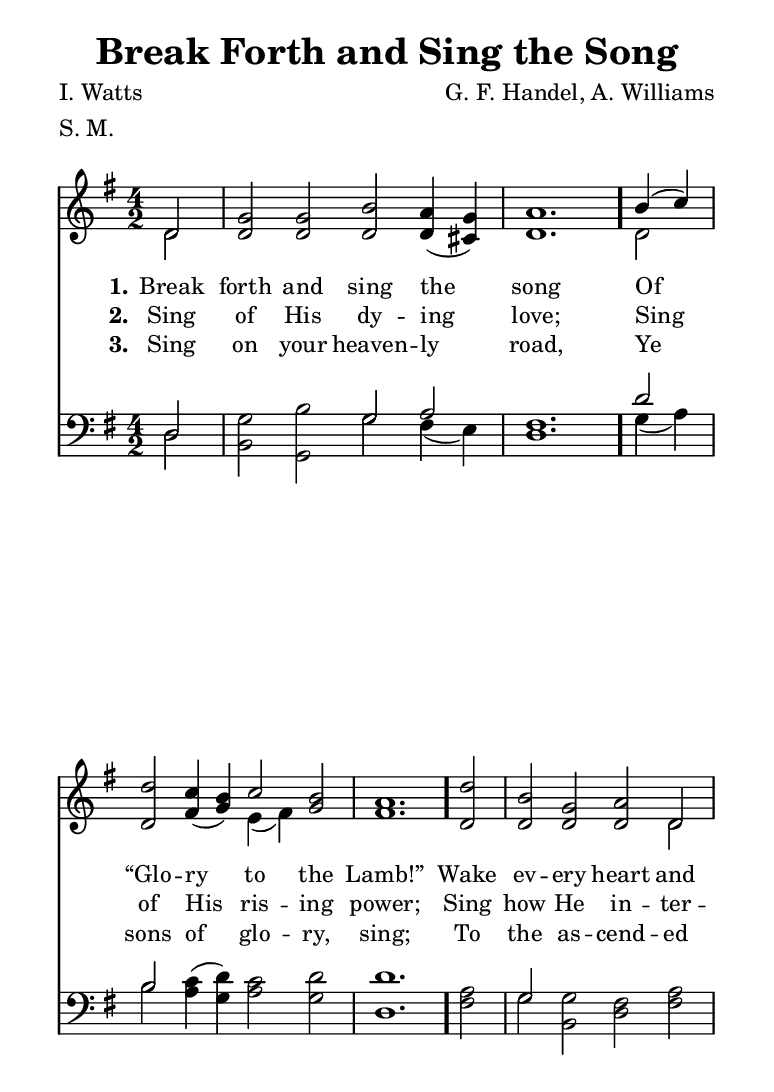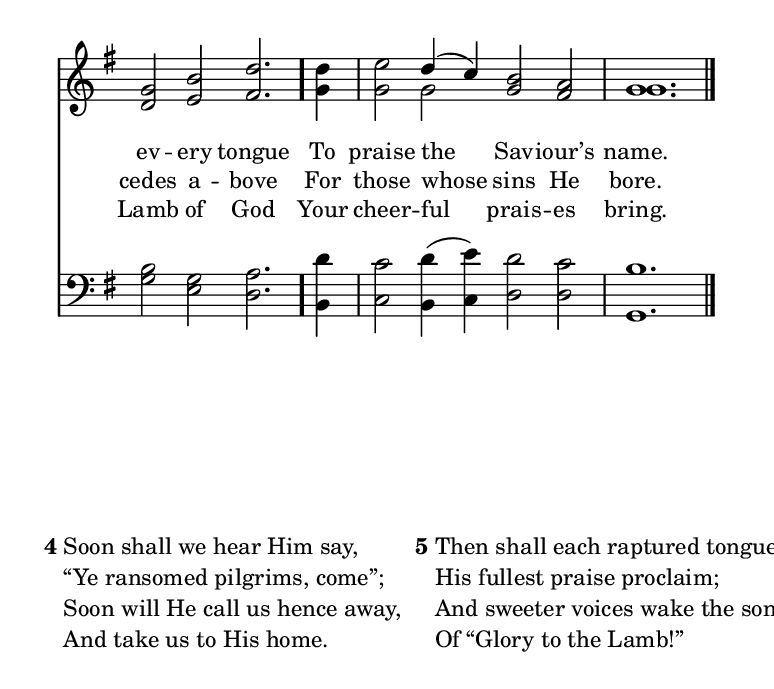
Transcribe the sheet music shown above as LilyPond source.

\include "common/global.ily"
\paper {
  \include "common/paper.ily"
  ragged-last-bottom = ##t
  systems-per-page = ##f
  % shrink space before markup verses to fit next hymn on same page
  score-markup-spacing.padding = #2
  score-markup-spacing.basic-distance = #2
}

\header{
  hymnnumber = "150"
  title = "Break Forth and Sing the Song"
  tunename = "St. Thomas"
  meter = "S. M."
  poet = "I. Watts"
  composer = "G. F. Handel, A. Williams" % http://hymnary.org/tune/st_thomas_williams
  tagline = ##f
}

global = {
  \include "common/overrides.ily"
  \override Staff.TimeSignature.style = #'numbered
  \time 4/2
  \override Score.MetronomeMark.transparent = ##t % hide all fermata changes too
  \tempo 2=80
  \key g \major
  \partial 2
  \autoBeamOff
}

notesSoprano = {
\global
\relative c' {

  d2 | g g b a4( g) | a1.
  b4( c) | d2 c4( b) c2 b | a1.
  d2 | b g a d, | g b d2.
  d4 | e2 d4( c) b2 a | g1.

  \bar "|."

}
}

notesAlto = {
\global
\relative e' {

  d2 | d d d d4( cis) | d1.
  d2 | d fis4( g) e( fis) g2 | fis1.
  d2 | d d d d | d e fis2.
  g4 | g2 g g fis | g1.

}
}

notesTenor = {
\global
\relative a, {

  d2 | g b g a | fis1.
  d'2 | b c4( d) c2 d | d1.
  a2 | g g fis a | b g a2.
  d4 | c2 d4( e) d2 c | b1.

}
}

notesBass = {
\global
\relative f {

  d2 | b g g' fis4( e) | d1.
  g4( a) | b2 a4( g) a2 g | d1.
  fis2 | g b, d fis | g e d2.
  b4 | c2 b4( c) d2 d | g,1.

}
}

wordsA = \lyricmode {
\set stanza = "1."

Break forth and sing the song \bar "."
Of “Glo -- ry to the Lamb!” \bar "."
Wake ev -- ery heart and ev -- ery tongue \bar "."
To praise the Sav -- iour’s name. \bar "."

}

wordsB = \lyricmode {
\set stanza = "2."

Sing of His dy -- ing love;
Sing of His ris -- ing power;
Sing how He in -- ter -- cedes a -- bove
For those whose sins He bore.

}

wordsC = \lyricmode {
\set stanza = "3."

Sing on your heaven -- ly road,
Ye sons of glo -- ry, sing;
To the as -- cend -- ed Lamb of God
Your cheer -- ful prais -- es bring.

}

wordsD = \markuplist {

\line { Soon shall we hear Him say, }
\line { “Ye ransomed pilgrims, come”; }
\line { Soon will He call us hence away, }
\line { And take us to His home. }

}

wordsE = \markuplist {

\line { Then shall each raptured tongue }
\line { His fullest praise proclaim; }
\line { And sweeter voices wake the song }
\line { Of “Glory to the Lamb!” }

}

\score {
  \context ChoirStaff <<
    \context Staff = upper <<
      \set Staff.autoBeaming = ##f
      \set ChoirStaff.systemStartDelimiter = #'SystemStartBar
      \set ChoirStaff.printPartCombineTexts = ##f
      \partcombine #'(2 . 9) \notesSoprano \notesAlto
      \context NullVoice = sopranos { \voiceOne << \notesSoprano >> }
      \context NullVoice = altos { \voiceTwo << \notesAlto >> }
      \context Lyrics = one   \lyricsto sopranos \wordsA
      \context Lyrics = two   \lyricsto sopranos \wordsB
      \context Lyrics = three \lyricsto sopranos \wordsC
    >>
    \context Staff = men <<
      \set Staff.autoBeaming = ##f
      \clef bass
      \set ChoirStaff.printPartCombineTexts = ##f
      \partcombine #'(2 . 9) \notesTenor \notesBass
      \context NullVoice = tenors { \voiceOne << \notesTenor >> }
      \context NullVoice = basses { \voiceTwo << \notesBass >> }
    >>
  >>
  \layout {
    \include "common/layout.ily"
  }
  \midi{
    \include "common/midi.ily"
  }
}

\noPageBreak

\markup { \fill-line {
  \hspace #0.1
  \line{ \bold 4 \column { \wordsD } }
  \hspace #0.1
  \line{ \bold 5 \column { \wordsE } }
  \hspace #0.1
} }

\version "2.19.49"  % necessary for upgrading to future LilyPond versions.

% vi:set et ts=2 sw=2 ai nocindent syntax=lilypond:
